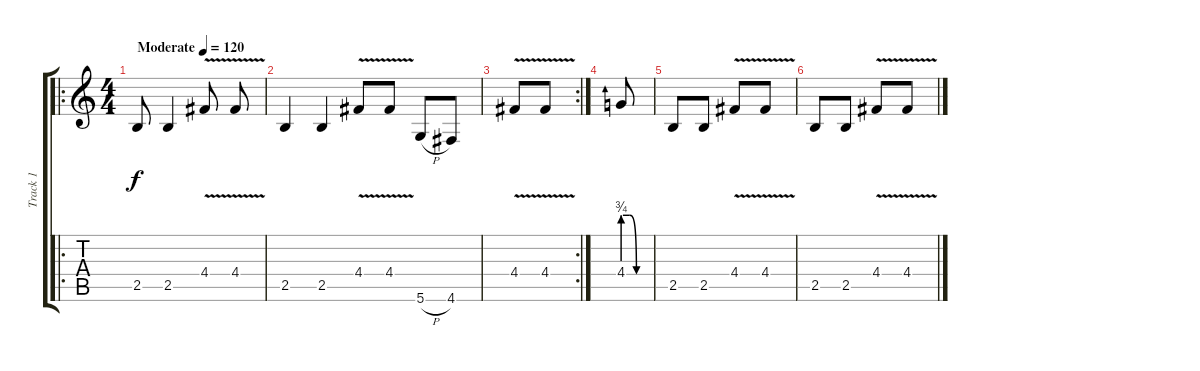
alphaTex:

\track ("Track 1" "Track 1") {instrument electricguitarclean}
\staff {score tabs}
\tuning (E4 B3 G3 D3 A2 D2) {hide}
\ro
\ts (4 4)
\tempo (120 "Moderate")
\clef g2
\ks c
2.5.8{dy f instrument electricguitarclean} 2.5.4 4.4{v}.8 4.4{v}.8 |
2.5.4 2.5.4 4.4{v}.8 4.4{v}.8 5.6{h}.8 4.6.8 |
\rc 2
4.4{v}.8 4.4{v}.8 |
4.4{be (custom 0 3 15 3 30 0 60 0)}.8 |
2.5.8 2.5.8 4.4{v}.8 4.4{v}.8 |
2.5.8 2.5.8 4.4{v}.8 4.4{v}.8
